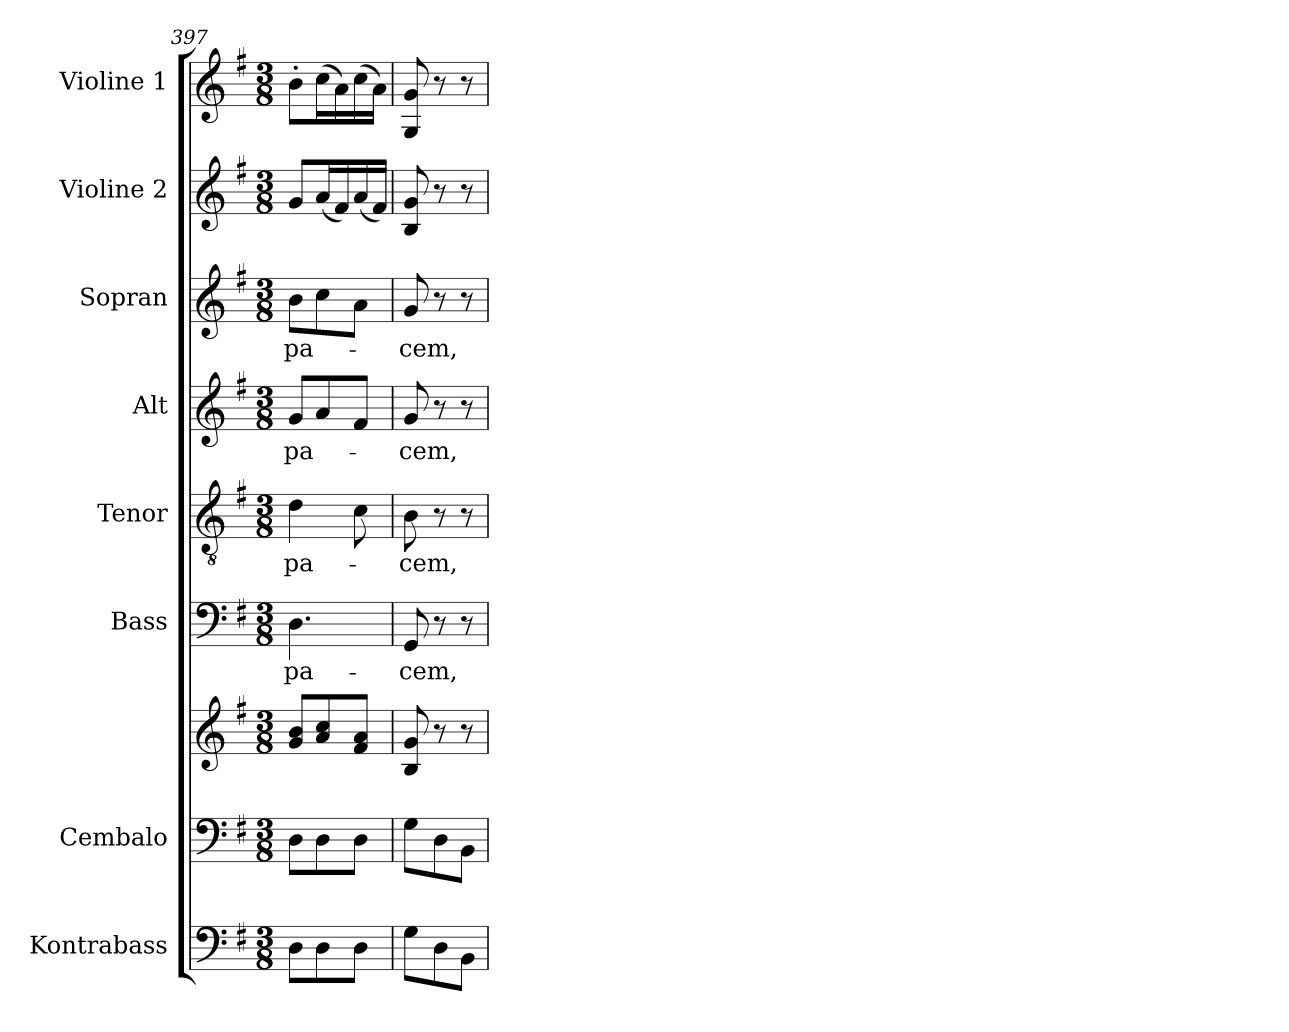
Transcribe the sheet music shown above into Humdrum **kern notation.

**kern	**kern	**kern	**kern	**text	**kern	**text	**kern	**text	**kern	**text	**kern	**kern
*part8	*part7	*part7	*part6	*part6	*part5	*part5	*part4	*part4	*part3	*part3	*part2	*part1
*staff9	*staff8	*staff7	*staff6	*staff6	*staff5	*staff5	*staff4	*staff4	*staff3	*staff3	*staff2	*staff1
*I"Kontrabass	*I"Cembalo	*	*I"Bass	*	*I"Tenor	*	*I"Alt	*	*I"Sopran	*	*I"Violine 2	*I"Violine 1
*I'Kb.	*I'Cemb.	*	*I'B.	*	*I'T.	*	*I'A.	*	*I'S.	*	*I'Vl. 2	*I'Vl. 1
*clefF4	*clefF4	*clefG2	*clefF4	*	*clefGv2	*	*clefG2	*	*clefG2	*	*clefG2	*clefG2
*ITrd7c12	*	*	*	*	*	*	*	*	*	*	*	*
*k[f#]	*k[f#]	*k[f#]	*k[f#]	*	*k[f#]	*	*k[f#]	*	*k[f#]	*	*k[f#]	*k[f#]
*G:	*G:	*G:	*G:	*	*G:	*	*G:	*	*G:	*	*G:	*G:
*M3/8	*M3/8	*M3/8	*M3/8	*	*M3/8	*	*M3/8	*	*M3/8	*	*M3/8	*M3/8
=397	=397	=397	=397	=397	=397	=397	=397	=397	=397	=397	=397	=397
!	!	!	!	!LO:LY:b	!	!LO:LY:b	!	!LO:LY:b	!	!LO:LY:b	!	!
8DD\L	8D\L	8g/ 8b/L	4.D\	pa-	4d\	pa-	8g/L	pa-	8b\L	pa-	8g/L	8b'>\L
8DD\	8D\	8a/ 8cc/	.	.	.	.	8a/	.	8cc\	.	(<16a/L	(>16cc\L
.	.	.	.	.	.	.	.	.	.	.	16f#/)	16a\)
8DD\J	8D\J	8f#/ 8a/J	.	.	8c\	.	8f#/J	.	8a\J	.	(<16a/	(>16cc\
.	.	.	.	.	.	.	.	.	.	.	16f#/JJ)	16a\JJ)
=398	=398	=398	=398	=398	=398	=398	=398	=398	=398	=398	=398	=398
!	!	!	!	!LO:LY:b	!	!LO:LY:b	!	!LO:LY:b	!	!LO:LY:b	!	!
8GG\L	8G\L	8B/ 8g/	8GG/	-cem,	8B\	-cem,	8g/	-cem,	8g/	-cem,	8B/ 8g/	8G/ 8g/
8DD\	8D\	8r	8r	.	8r	.	8r	.	8r	.	8r	8r
8BBB\J	8BB\J	8r	8r	.	8r	.	8r	.	8r	.	8r	8r
=	=	=	=	=	=	=	=	=	=	=	=	=
*-	*-	*-	*-	*-	*-	*-	*-	*-	*-	*-	*-	*-
